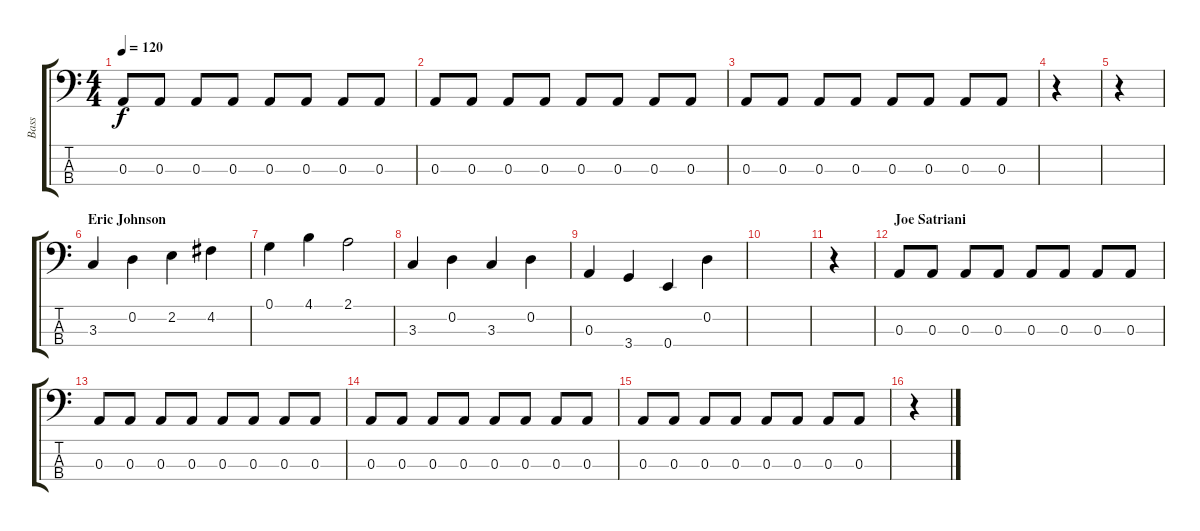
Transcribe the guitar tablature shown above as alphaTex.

\track ("Bass" "Bass") {instrument electricbassfinger}
\staff {score tabs}
\tuning (G2 D2 A1 E1) {hide}
\ts (4 4)
\tempo 120
\clef f4
\ks c
0.3.8{dy f} 0.3.8 0.3.8 0.3.8 0.3.8 0.3.8 0.3.8 0.3.8 |
0.3.8 0.3.8 0.3.8 0.3.8 0.3.8 0.3.8 0.3.8 0.3.8 |
0.3.8 0.3.8 0.3.8 0.3.8 0.3.8 0.3.8 0.3.8 0.3.8 |
r.4 |
r.4 |
\section ("" "Eric Johnson")
3.3.4 0.2.4 2.2.4 4.2.4 |
0.1.4 4.1.4 2.1.2 |
3.3.4 0.2.4 3.3.4 0.2.4 |
0.3.4 3.4.4 0.4.4 0.2.4 |
|
r.4 |
\section ("" "Joe Satriani")
0.3.8 0.3.8 0.3.8 0.3.8 0.3.8 0.3.8 0.3.8 0.3.8 |
0.3.8 0.3.8 0.3.8 0.3.8 0.3.8 0.3.8 0.3.8 0.3.8 |
0.3.8 0.3.8 0.3.8 0.3.8 0.3.8 0.3.8 0.3.8 0.3.8 |
0.3.8 0.3.8 0.3.8 0.3.8 0.3.8 0.3.8 0.3.8 0.3.8 |
r.4
